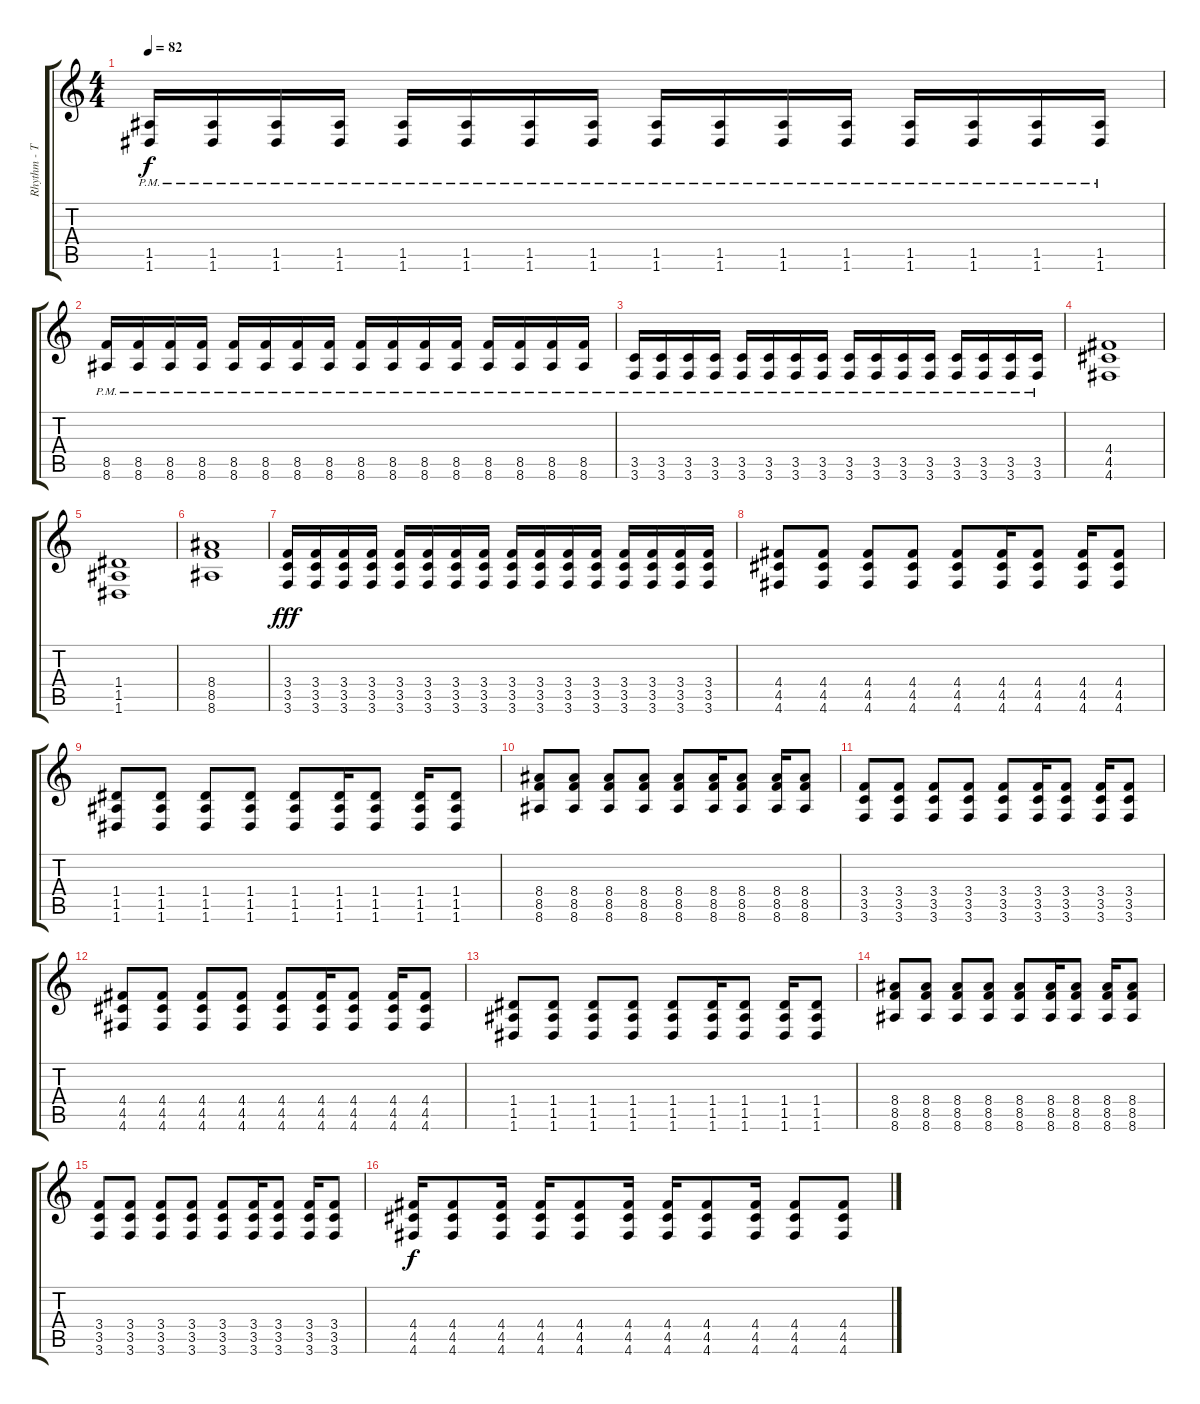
\track ("Rhythm - Taylor York" "Rhythm - T") {instrument distortionguitar}
\staff {score tabs}
\tuning (E4 B3 G3 D3 A2 D2) {hide}
\ts (4 4)
\tempo 82
\clef g2
\ks c
(1.5{pm} 1.6{pm}).16{dy f} (1.5{pm} 1.6{pm}).16 (1.5{pm} 1.6{pm}).16 (1.5{pm} 1.6{pm}).16 (1.5{pm} 1.6{pm}).16 (1.5{pm} 1.6{pm}).16 (1.5{pm} 1.6{pm}).16 (1.5{pm} 1.6{pm}).16 (1.5{pm} 1.6{pm}).16 (1.5{pm} 1.6{pm}).16 (1.5{pm} 1.6{pm}).16 (1.5{pm} 1.6{pm}).16 (1.5{pm} 1.6{pm}).16 (1.5{pm} 1.6{pm}).16 (1.5{pm} 1.6{pm}).16 (1.5{pm} 1.6{pm}).16 |
(8.5{pm} 8.6{pm}).16 (8.5{pm} 8.6{pm}).16 (8.5{pm} 8.6{pm}).16 (8.5{pm} 8.6{pm}).16 (8.5{pm} 8.6{pm}).16 (8.5{pm} 8.6{pm}).16 (8.5{pm} 8.6{pm}).16 (8.5{pm} 8.6{pm}).16 (8.5{pm} 8.6{pm}).16 (8.5{pm} 8.6{pm}).16 (8.5{pm} 8.6{pm}).16 (8.5{pm} 8.6{pm}).16 (8.5{pm} 8.6{pm}).16 (8.5{pm} 8.6{pm}).16 (8.5{pm} 8.6{pm}).16 (8.5{pm} 8.6{pm}).16 |
(3.5{pm} 3.6{pm}).16 (3.5{pm} 3.6{pm}).16 (3.5{pm} 3.6{pm}).16 (3.5{pm} 3.6{pm}).16 (3.5{pm} 3.6{pm}).16 (3.5{pm} 3.6{pm}).16 (3.5{pm} 3.6{pm}).16 (3.5{pm} 3.6{pm}).16 (3.5{pm} 3.6{pm}).16 (3.5{pm} 3.6{pm}).16 (3.5{pm} 3.6{pm}).16 (3.5{pm} 3.6{pm}).16 (3.5{pm} 3.6{pm}).16 (3.5{pm} 3.6{pm}).16 (3.5{pm} 3.6{pm}).16 (3.5{pm} 3.6{pm}).16 |
(4.4 4.5 4.6).1{volume 13 instrument distortionguitar} |
(1.4 1.5 1.6).1 |
(8.4 8.5 8.6).1 |
(3.4 3.5 3.6).16{dy fff volume 13 instrument distortionguitar} (3.4 3.5 3.6).16 (3.4 3.5 3.6).16 (3.4 3.5 3.6).16 (3.4 3.5 3.6).16 (3.4 3.5 3.6).16 (3.4 3.5 3.6).16 (3.4 3.5 3.6).16 (3.4 3.5 3.6).16 (3.4 3.5 3.6).16 (3.4 3.5 3.6).16 (3.4 3.5 3.6).16 (3.4 3.5 3.6).16 (3.4 3.5 3.6).16 (3.4 3.5 3.6).16 (3.4 3.5 3.6).16 |
(4.4 4.5 4.6).8 (4.4 4.5 4.6).8 (4.4 4.5 4.6).8 (4.4 4.5 4.6).8 (4.4 4.5 4.6).8 (4.4 4.5 4.6).16 (4.4 4.5 4.6).8 (4.4 4.5 4.6).16 (4.4 4.5 4.6).8 |
(1.4 1.5 1.6).8 (1.4 1.5 1.6).8 (1.4 1.5 1.6).8 (1.4 1.5 1.6).8 (1.4 1.5 1.6).8 (1.4 1.5 1.6).16 (1.4 1.5 1.6).8 (1.4 1.5 1.6).16 (1.4 1.5 1.6).8 |
(8.4 8.5 8.6).8 (8.4 8.5 8.6).8 (8.4 8.5 8.6).8 (8.4 8.5 8.6).8 (8.4 8.5 8.6).8 (8.4 8.5 8.6).16 (8.4 8.5 8.6).8 (8.4 8.5 8.6).16 (8.4 8.5 8.6).8 |
(3.4 3.5 3.6).8{volume 13 instrument distortionguitar} (3.4 3.5 3.6).8 (3.4 3.5 3.6).8 (3.4 3.5 3.6).8 (3.4 3.5 3.6).8 (3.4 3.5 3.6).16 (3.4 3.5 3.6).8 (3.4 3.5 3.6).16 (3.4 3.5 3.6).8 |
(4.4 4.5 4.6).8 (4.4 4.5 4.6).8 (4.4 4.5 4.6).8 (4.4 4.5 4.6).8 (4.4 4.5 4.6).8 (4.4 4.5 4.6).16 (4.4 4.5 4.6).8 (4.4 4.5 4.6).16 (4.4 4.5 4.6).8 |
(1.4 1.5 1.6).8 (1.4 1.5 1.6).8 (1.4 1.5 1.6).8 (1.4 1.5 1.6).8 (1.4 1.5 1.6).8 (1.4 1.5 1.6).16 (1.4 1.5 1.6).8 (1.4 1.5 1.6).16 (1.4 1.5 1.6).8 |
(8.4 8.5 8.6).8 (8.4 8.5 8.6).8 (8.4 8.5 8.6).8 (8.4 8.5 8.6).8 (8.4 8.5 8.6).8 (8.4 8.5 8.6).16 (8.4 8.5 8.6).8 (8.4 8.5 8.6).16 (8.4 8.5 8.6).8 |
(3.4 3.5 3.6).8{volume 13 instrument distortionguitar} (3.4 3.5 3.6).8 (3.4 3.5 3.6).8 (3.4 3.5 3.6).8 (3.4 3.5 3.6).8 (3.4 3.5 3.6).16 (3.4 3.5 3.6).8 (3.4 3.5 3.6).16 (3.4 3.5 3.6).8 |
(4.4 4.5 4.6).16{dy f} (4.4 4.5 4.6).8 (4.4 4.5 4.6).16 (4.4 4.5 4.6).16 (4.4 4.5 4.6).8 (4.4 4.5 4.6).16 (4.4 4.5 4.6).16 (4.4 4.5 4.6).8 (4.4 4.5 4.6).16 (4.4 4.5 4.6).8 (4.4 4.5 4.6).8
